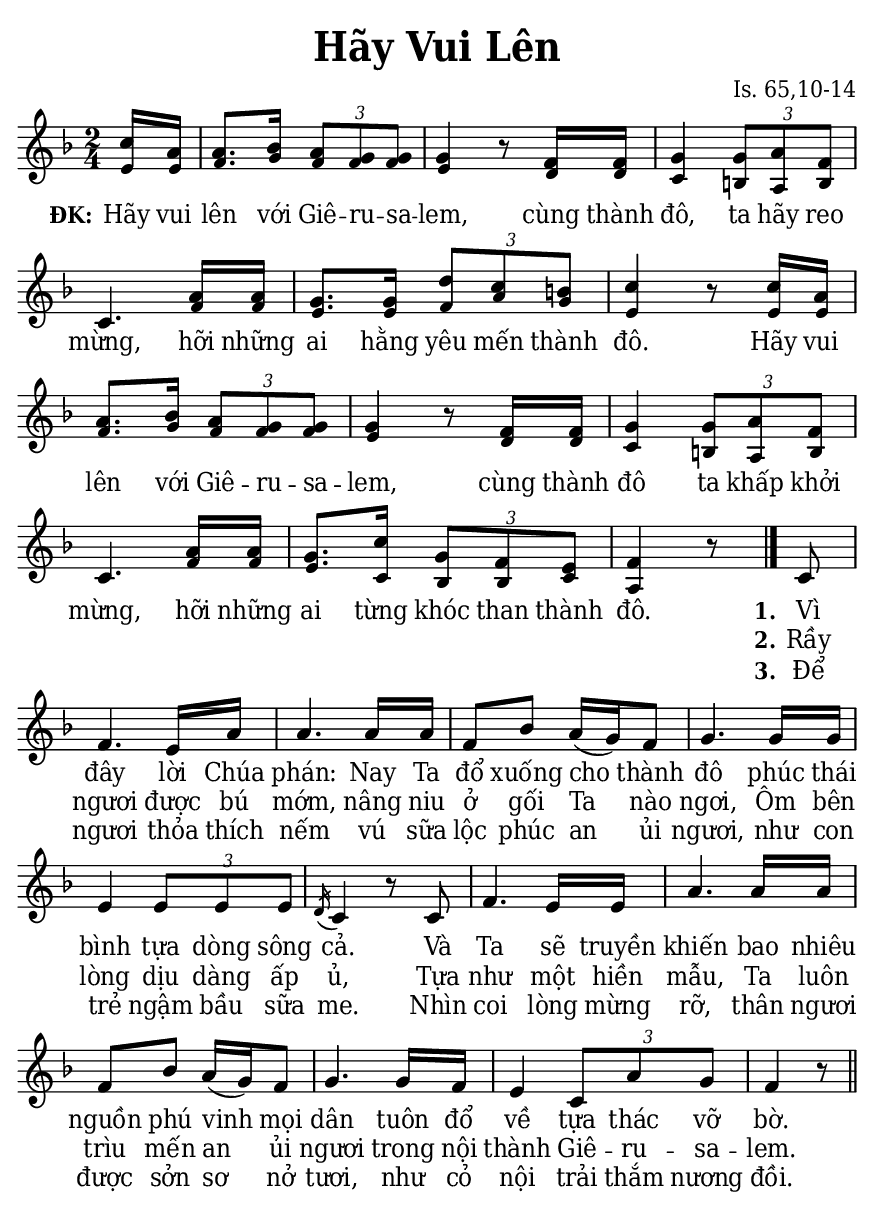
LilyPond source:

% Cài đặt chung\
\version "2.22.1"
\include "english.ly"

\header {
  title = \markup { \fontsize #1 "Hãy Vui Lên" }
  composer = "Is. 65,10-14"
  %arranger = "Lm. Kim Long"
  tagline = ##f
}

% Nhạc phiên khúc
nhacPhienKhucSop = \relative c'' {
  \partial 8 c16 a |
  a8. bf16 \tuplet 3/2 { a8 g g } |
  g4 r8 f16 f |
  g4 \tuplet 3/2 { g8 a f } |
  c4. a'16 a |
  g8. g16 \tuplet 3/2 { d'8 c b! } |
  c4 r8 c16 a |
  a8. bf16 \tuplet 3/2 { a8 g g } |
  g4 r8 f16 f |
  g4 \tuplet 3/2 { g8 a f } |
  c4. a'16 a |
  g8. c16 \tuplet 3/2 { g8 f e } |
  f4 r8 \bar "|."
  
  c8 |
  f4. e16 a |
  a4. a16 a |
  f8 bf a16 (g) f8 |
  g4. g16 g |
  e4 \tuplet 3/2 { e8 e e } |
  \slashedGrace { d16 ( } c4) r8 c |
  f4. e16 e |
  a4. a16 a |
  f8 bf a16 (g) f8 |
  g4. g16 f |
  e4 \tuplet 3/2 { c8 a' g } |
  f4 r8 \bar "||"
}

nhacPhienKhucAlto = \relative c' {
  e16 e |
  f8. g16 \tuplet 3/2 { f8 f f } |
  e4 r8 d16 d |
  c4 \tuplet 3/2 { b!8 a b } |
  c4. f16 f |
  e8. e16 \tuplet 3/2 { f8 a g } |
  e4 r8 e16 e |
  f8. g16 \tuplet 3/2 { f8 f f } |
  e4 r8 d16 d |
  c4 \tuplet 3/2 { b!8 a b } |
  c4. f16 f |
  e8. c16 \tuplet 3/2 { bf8 bf c } |
  a4
}

% Lời phiên khúc
loiPhienKhucSop = \lyrics {
  \set stanza = "ĐK:"
  Hãy vui lên với Giê -- ru -- sa -- lem,
  cùng thành đô, ta hãy reo mừng,
  hỡi những ai hằng yêu mến thành đô.
  Hãy vui lên với Giê -- ru -- sa -- lem,
  cùng thành đô ta khấp khởi mừng,
  hỡi những ai từng khóc than thành đô.
  <<
    {
      \set stanza = "1."
      Vì đây lời Chúa phán:
      Nay Ta đổ xuống cho thành đô
      phúc thái bình tựa dòng sông cả.
      Và Ta sẽ truyền khiến bao nhiêu nguồn phú vinh mọi dân
      tuôn đổ về tựa thác vỡ bờ.
    }
    \new Lyrics {
	    \set associatedVoice = "beSop"
	    \set stanza = "2."
	    Rầy ngươi được bú mớm, nâng niu ở gối Ta nào ngơi,
	    Ôm bên lòng dịu dàng ấp ủ,
	    Tựa như một hiền mẫu,
	    Ta luôn trìu mến an ủi ngươi
	    trong nội thành Giê -- ru -- sa -- lem.
    }
    \new Lyrics {
	    \set associatedVoice = "beSop"
	    \set stanza = "3."
	    Để ngươi thỏa thích nếm vú sữa lộc phúc an ủi ngươi,
	    như con trẻ ngậm bầu sữa me.
	    Nhìn coi lòng mừng rỡ,
	    thân ngươi được sởn sơ nở tươi,
	    như cỏ nội trải thắm nương đồi.
    }
  >>
}

% Dàn trang
\paper {
  #(set-paper-size "a5")
  top-margin = 3\mm
  bottom-margin = 3\mm
  left-margin = 3\mm
  right-margin = 3\mm
  indent = #0
  #(define fonts
	 (make-pango-font-tree "Deja Vu Serif Condensed"
	 		       "Deja Vu Serif Condensed"
			       "Deja Vu Serif Condensed"
			       (/ 20 20)))
  print-page-number = ##f
  page-count = #1
}

TongNhip = {
  \key f \major \time 2/4
  \set Timing.beamExceptions = #'()
  \set Timing.baseMoment = #(ly:make-moment 1/4)
}

% Đổi kích thước nốt cho bè phụ
notBePhu =
#(define-music-function (font-size music) (number? ly:music?)
   (for-some-music
     (lambda (m)
       (if (music-is-of-type? m 'rhythmic-event)
           (begin
             (set! (ly:music-property m 'tweaks)
                   (cons `(font-size . ,font-size)
                         (ly:music-property m 'tweaks)))
             #t)
           #f))
     music)
   music)

\score {
  \new ChoirStaff <<
    \new Staff \with {
        \consists "Merge_rests_engraver"
        printPartCombineTexts = ##f
      }
      <<
      \new Voice \TongNhip \partCombine 
        \nhacPhienKhucSop
        \notBePhu -1 { \nhacPhienKhucAlto }
      \new NullVoice = beSop \nhacPhienKhucSop
      \new Lyrics \lyricsto beSop \loiPhienKhucSop
      >>
  >>
  \layout {
    %\override Staff.TimeSignature.transparent = ##t
    \override Lyrics.LyricSpace.minimum-distance = #0.6
    \override LyricHyphen.minimum-distance = #0.6
    \override Score.BarNumber.break-visibility = ##(#f #f #f)
    \override Score.SpacingSpanner.uniform-stretching = ##t
  } 
}
